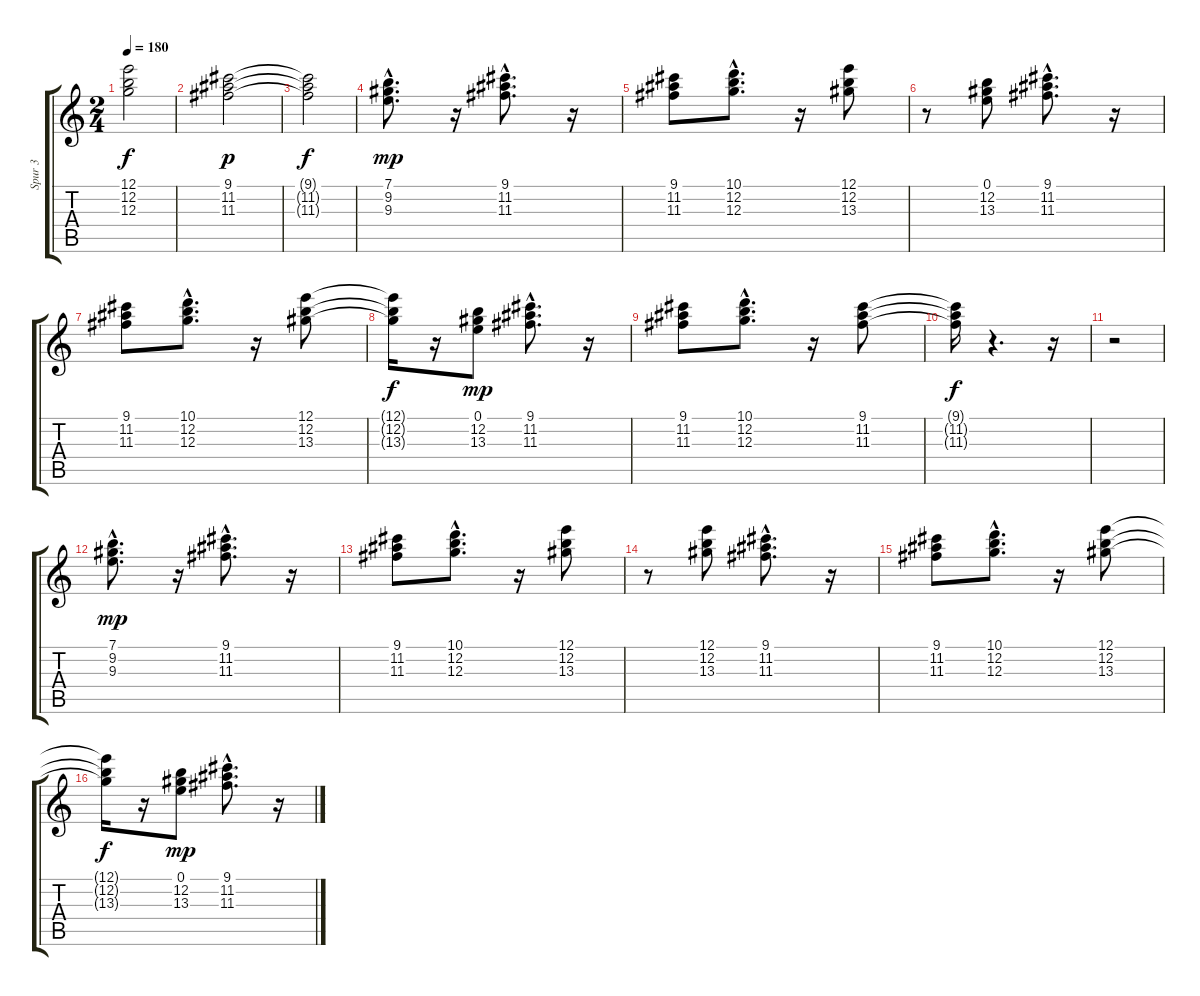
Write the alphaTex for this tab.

\track ("Spur 3" "Spur 3") {instrument acousticguitarnylon}
\staff {score tabs}
\tuning (E4 B3 G3 D3 A2 E2) {hide}
\ts (2 4)
\tempo 180
\clef g2
\ks c
(12.1{t} 12.2{t} 12.3{t}).2{dy f} |
(9.1 11.2 11.3).2{dy p} |
(9.1{t} 11.2{t} 11.3{t}).2{dy f} |
(7.1{hac} 9.2{hac} 9.3{hac}).8{d dy mp} r.16 (9.1{hac} 11.2{hac} 11.3{hac}).8{d} r.16 |
(9.1 11.2 11.3).8 (10.1{hac} 12.2{hac} 12.3{hac}).8{d} r.16 (12.1 12.2 13.3).8 |
r.8 (0.1 12.2 13.3).8 (9.1{hac} 11.2{hac} 11.3{hac}).8{d} r.16 |
(9.1 11.2 11.3).8 (10.1{hac} 12.2{hac} 12.3{hac}).8{d} r.16 (12.1 12.2 13.3).8 |
(12.1{t} 12.2{t} 13.3{t}).16{dy f} r.16 (0.1 12.2 13.3).8{dy mp} (9.1{hac} 11.2{hac} 11.3{hac}).8{d} r.16 |
(9.1 11.2 11.3).8 (10.1{hac} 12.2{hac} 12.3{hac}).8{d} r.16 (9.1 11.2 11.3).8 |
(9.1{t} 11.2{t} 11.3{t}).16{dy f} r.4{d} r.16 |
r.2 |
(7.1{hac} 9.2{hac} 9.3{hac}).8{d dy mp} r.16 (9.1{hac} 11.2{hac} 11.3{hac}).8{d} r.16 |
(9.1 11.2 11.3).8 (10.1{hac} 12.2{hac} 12.3{hac}).8{d} r.16 (12.1 12.2 13.3).8 |
r.8 (12.1 12.2 13.3).8 (9.1{hac} 11.2{hac} 11.3{hac}).8{d} r.16 |
(9.1 11.2 11.3).8 (10.1{hac} 12.2{hac} 12.3{hac}).8{d} r.16 (12.1 12.2 13.3).8 |
(12.1{t} 12.2{t} 13.3{t}).16{dy f} r.16 (0.1 12.2 13.3).8{dy mp} (9.1{hac} 11.2{hac} 11.3{hac}).8{d} r.16
